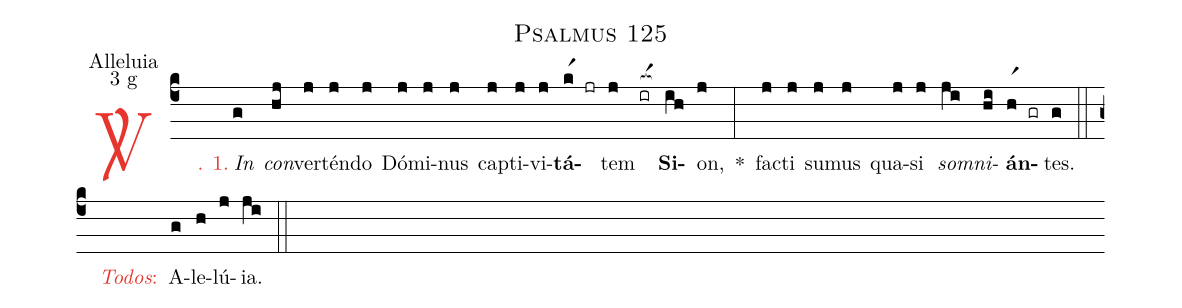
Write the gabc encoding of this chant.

name: Psalmus 125;
office-part: Alleluia;
mode: 3;
mode-differentia: g;
%%
(c4)

<c><sp>V/</sp>. 1.</c>() <i>In</i>(g) <i>con</i>(hj)ver(j)tén(j)do(j) Dó(j)mi(j)nus(j) cap(j)ti(j)vi(j)<b>tá</b>(kr1 jr)tem(j) <nlba>(ir[ocba:1{])<b>Si</b></nlba>(ih[ocba:0}])on,(j) *(:) fa(j)cti(j) su(j)mus(j) qua(j)si(j) <i>som</i>(ji)<i>ni</i>(hi)<b>án</b>(hr1 gr)tes.(g)

(::)

<nlba><c><i>Todos</i>:</c>() A</nlba>(g)le(h)lú(j)ia.(ji)

(::)
